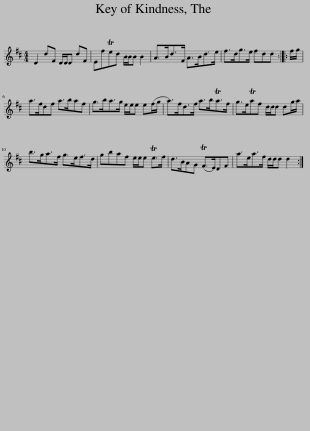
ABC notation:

X:1
L:1/8
M:4/4
I:linebreak $
K:D
V:1 treble
V:1
 D2 dF D/D/D dF | EfTed B/B/B B2 | A>Bd>F A>Bd>e | f>dg>e fdd :: f/g/ |$ %5
 a>fdf a>baf | g>ba>g e/e/e e(f/g/ | a>)fd>f a>bTa>f | g>eTaf d/d/d dg/a/ |$ b>ga>f g>ef>d | %10
 gbaf e/e/e Te>f | d>BAG (TF>E)DF | a>ea>f d/d/d d2 :| %13
